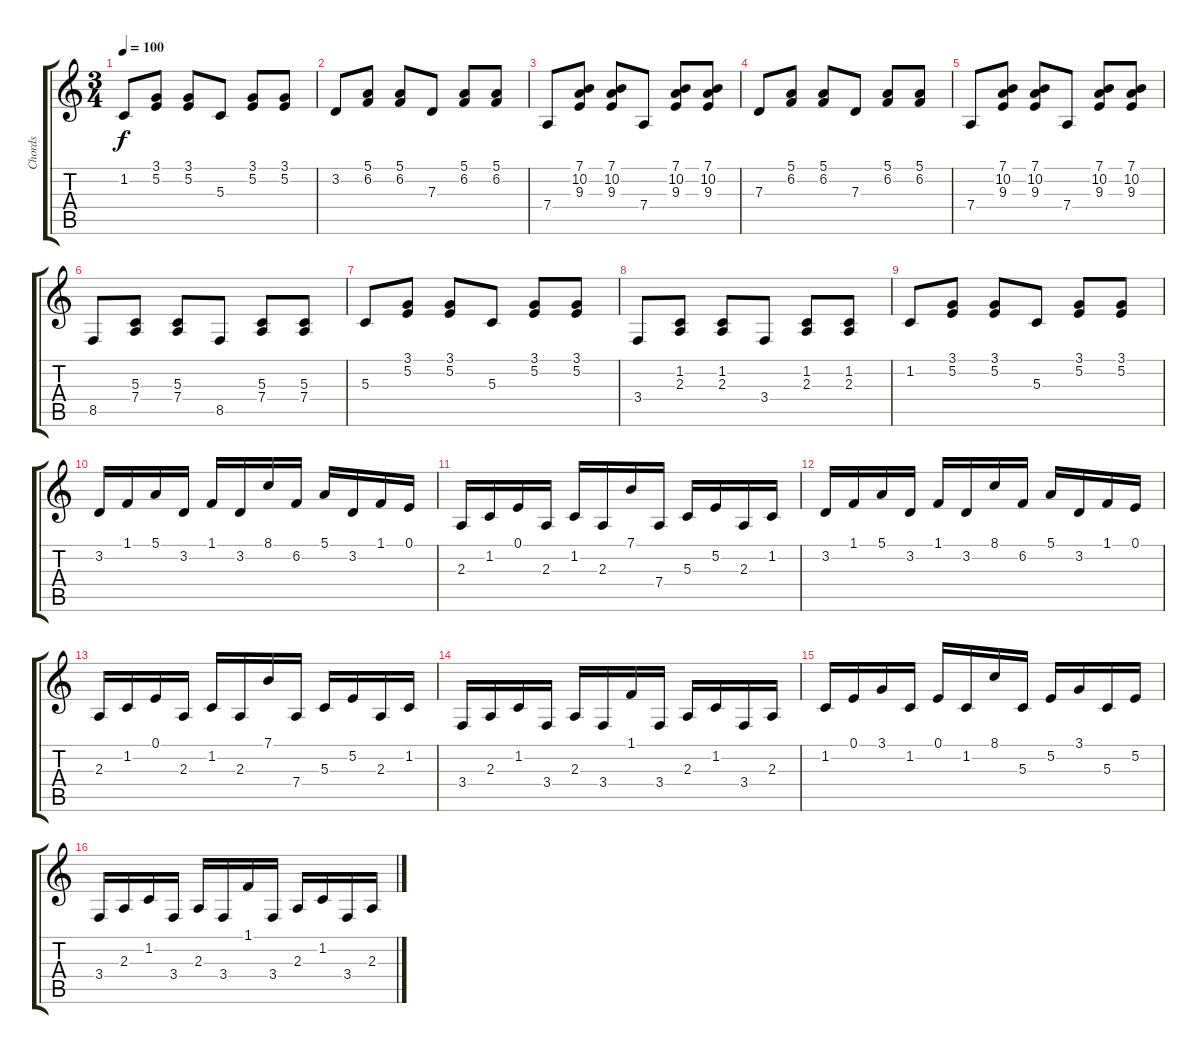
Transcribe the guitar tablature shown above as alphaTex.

\track ("Chords" "Chords") {instrument accordion}
\staff {score tabs}
\tuning (E4 B3 G3 D3 A2 E2) {hide}
\ts (3 4)
\tempo 100
\clef g2
\ks c
1.2.8{dy f} (3.1 5.2).8 (3.1 5.2).8 5.3.8 (3.1 5.2).8 (3.1 5.2).8 |
3.2.8 (5.1 6.2).8 (5.1 6.2).8 7.3.8 (5.1 6.2).8 (5.1 6.2).8 |
7.4.8 (7.1 10.2 9.3).8 (7.1 10.2 9.3).8 7.4.8 (7.1 10.2 9.3).8 (7.1 10.2 9.3).8 |
7.3.8 (5.1 6.2).8 (5.1 6.2).8 7.3.8 (5.1 6.2).8 (5.1 6.2).8 |
7.4.8 (7.1 10.2 9.3).8 (7.1 10.2 9.3).8 7.4.8 (7.1 10.2 9.3).8 (7.1 10.2 9.3).8 |
8.5.8 (5.3 7.4).8 (5.3 7.4).8 8.5.8 (5.3 7.4).8 (5.3 7.4).8 |
5.3.8 (3.1 5.2).8 (3.1 5.2).8 5.3.8 (3.1 5.2).8 (3.1 5.2).8 |
3.4.8 (1.2 2.3).8 (1.2 2.3).8 3.4.8 (1.2 2.3).8 (1.2 2.3).8 |
1.2.8 (3.1 5.2).8 (3.1 5.2).8 5.3.8 (3.1 5.2).8 (3.1 5.2).8 |
3.2.16 1.1.16 5.1.16 3.2.16 1.1.16 3.2.16 8.1.16 6.2.16 5.1.16 3.2.16 1.1.16 0.1.16 |
2.3.16 1.2.16 0.1.16 2.3.16 1.2.16 2.3.16 7.1.16 7.4.16 5.3.16 5.2.16 2.3.16 1.2.16 |
3.2.16 1.1.16 5.1.16 3.2.16 1.1.16 3.2.16 8.1.16 6.2.16 5.1.16 3.2.16 1.1.16 0.1.16 |
2.3.16 1.2.16 0.1.16 2.3.16 1.2.16 2.3.16 7.1.16 7.4.16 5.3.16 5.2.16 2.3.16 1.2.16 |
3.4.16 2.3.16 1.2.16 3.4.16 2.3.16 3.4.16 1.1.16 3.4.16 2.3.16 1.2.16 3.4.16 2.3.16 |
1.2.16 0.1.16 3.1.16 1.2.16 0.1.16 1.2.16 8.1.16 5.3.16 5.2.16 3.1.16 5.3.16 5.2.16 |
3.4.16 2.3.16 1.2.16 3.4.16 2.3.16 3.4.16 1.1.16 3.4.16 2.3.16 1.2.16 3.4.16 2.3.16
